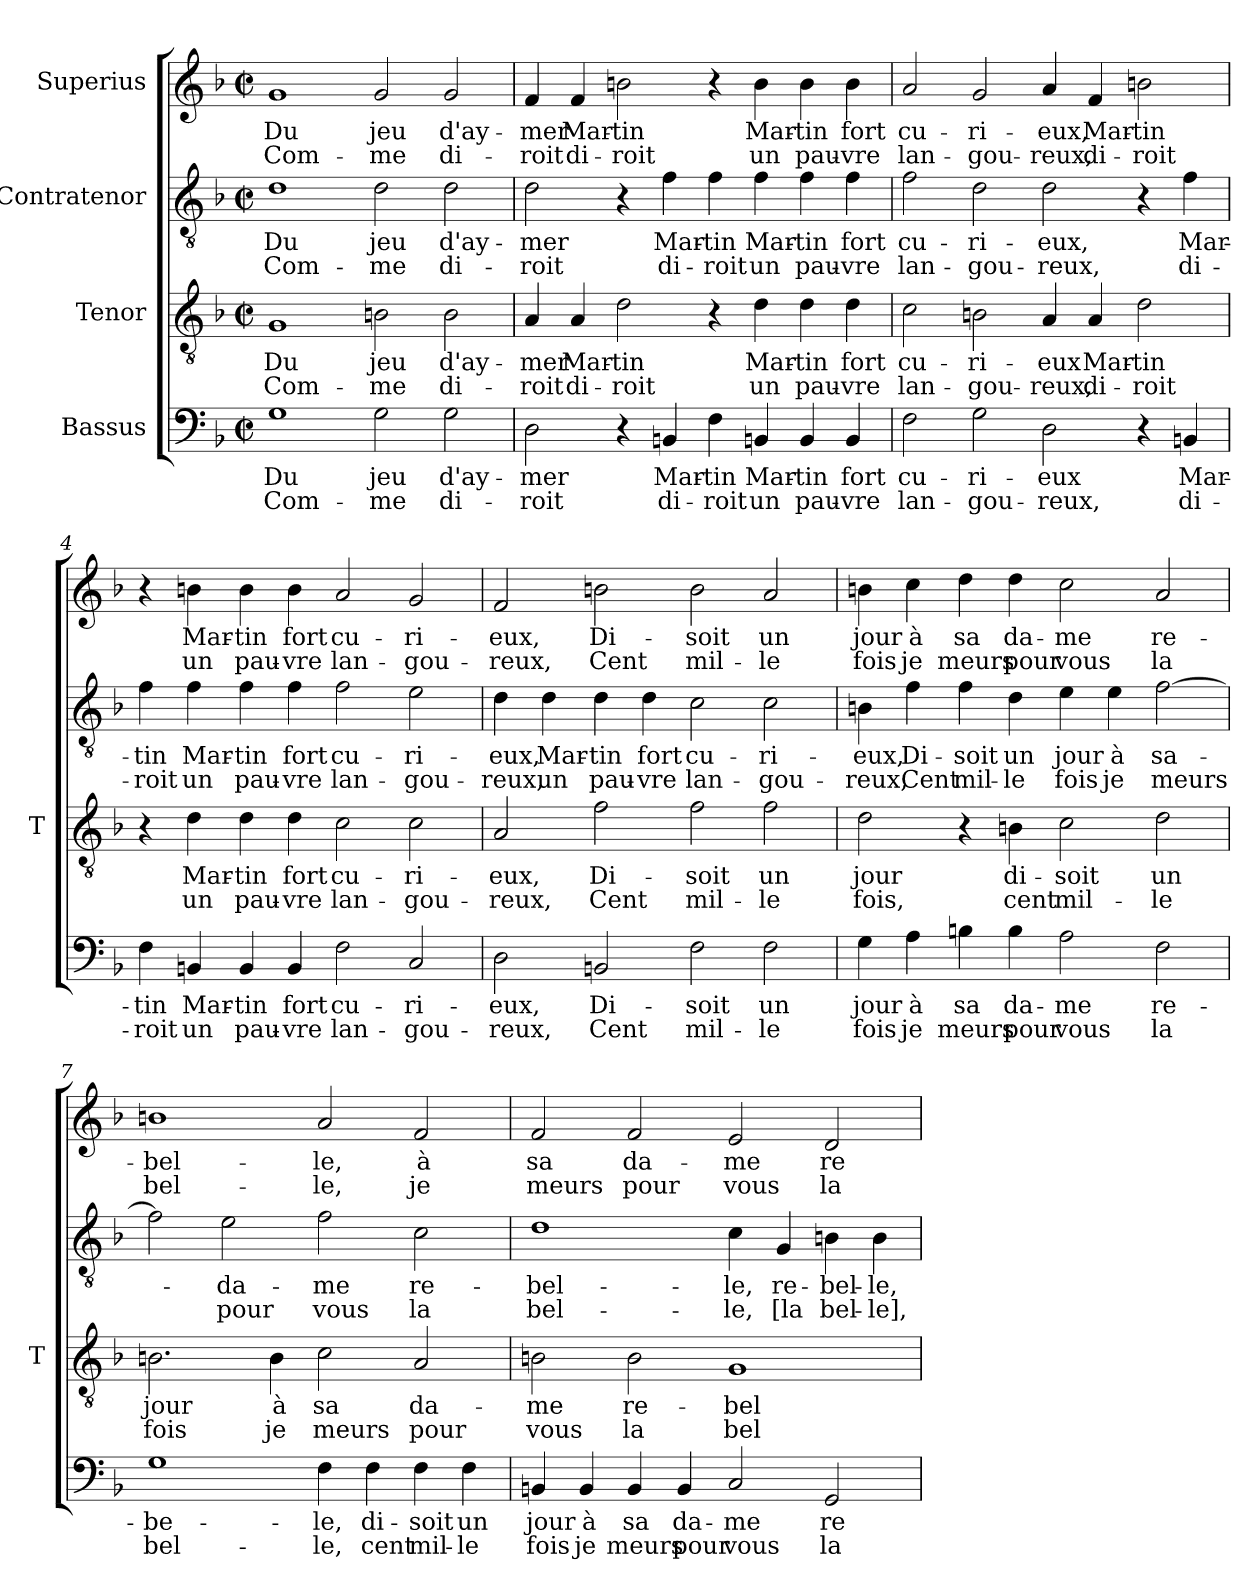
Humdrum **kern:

**kern	**text	**text	**kern	**text	**text	**kern	**text	**text	**kern	**text	**text
*part4	*part4	*part4	*part3	*part3	*part3	*part2	*part2	*part2	*part1	*part1	*part1
*staff4	*staff4	*staff4	*staff3	*staff3	*staff3	*staff2	*staff2	*staff2	*staff1	*staff1	*staff1
*I"Bassus	*	*	*I"Tenor	*	*	*I"Contratenor	*	*	*I"Superius	*	*
*	*	*	*I'T	*	*	*	*	*	*	*	*
*clefF4	*	*	*clefGv2	*	*	*clefGv2	*	*	*clefG2	*	*
*k[b-]	*	*	*k[b-]	*	*	*k[b-]	*	*	*k[b-]	*	*
*F:	*	*	*F:	*	*	*F:	*	*	*F:	*	*
*M2/2	*	*	*M2/2	*	*	*M2/2	*	*	*M2/2	*	*
*met(c|)	*	*	*met(c|)	*	*	*met(c|)	*	*	*met(c|)	*	*
=1	=1	=1	=1	=1	=1	=1	=1	=1	=1	=1	=1
1G	-Du	Com-	1G	-Du	Com-	1d	-Du	Com-	1g	-Du	Com-
2G	-jeu	-me	2Bn	-jeu	-me	2d	-jeu	-me	2g	-jeu	-me
2G	d'ay-	di-	2B	d'ay-	di-	2d	d'ay-	di-	2g	d'ay-	di-
=2	=2	=2	=2	=2	=2	=2	=2	=2	=2	=2	=2
2D	-mer	-roit	4A	-mer	-roit	2d	-mer	-roit	4f	-mer	-roit
.	.	.	4A	Mar-	di-	.	.	.	4f	Mar-	di-
4r	.	.	2d	-tin	-roit	4r	.	.	2bn	-tin	-roit
4BBn	Mar-	di-	.	.	.	4f	Mar-	di-	.	.	.
4F	-tin	-roit	4r	.	.	4f	-tin	-roit	4r	.	.
4BBn	Mar-	-un	4d	Mar-	-un	4f	Mar-	-un	4b	Mar-	-un
4BB	-tin	pau-	4d	-tin	pau-	4f	-tin	pau-	4b	-tin	pau-
4BB	-fort	-vre	4d	-fort	-vre	4fi	-fort	-vre	4b	-fort	-vre
=3	=3	=3	=3	=3	=3	=3	=3	=3	=3	=3	=3
2F	cu-	lan-	2c	cu-	lan-	2f	cu-	lan-	2a	cu-	lan-
2G	ri-	gou-	2Bn	ri-	gou-	2d	ri-	gou-	2g	ri-	gou-
2D	-eux	-reux,	4A	-eux	-reux,	2d	-eux,	-reux,	4a	-eux,	-reux,
.	.	.	4A	Mar-	di-	.	.	.	4f	Mar-	di-
4r	.	.	2d	-tin	-roit	4r	.	.	2bn	-tin	-roit
4BBn	Mar-	di-	.	.	.	4f	Mar-	di-	.	.	.
=4	=4	=4	=4	=4	=4	=4	=4	=4	=4	=4	=4
4F	-tin	-roit	4r	.	.	4f	-tin	-roit	4r	.	.
4BBn	Mar-	-un	4d	Mar-	-un	4f	Mar-	-un	4bn	Mar-	-un
4BB	-tin	pau-	4d	-tin	pau-	4f	-tin	pau-	4b	-tin	pau-
4BB	-fort	-vre	4d	-fort	-vre	4f	-fort	-vre	4b	-fort	-vre
2F	cu-	lan-	2c	cu-	lan-	2f	cu-	lan-	2a	cu-	lan-
2C	ri-	gou-	2c	ri-	gou-	2e	ri-	gou-	2g	ri-	gou-
=5	=5	=5	=5	=5	=5	=5	=5	=5	=5	=5	=5
2D	-eux,	-reux,	2A	-eux,	-reux,	4d	-eux,	-reux,	2f	-eux,	-reux,
.	.	.	.	.	.	4d	Mar-	-un	.	.	.
2BBn	Di-	-Cent	2f	Di-	-Cent	4d	-tin	pau-	2bn	Di-	-Cent
.	.	.	.	.	.	4d	-fort	-vre	.	.	.
2F	-soit	mil-	2f	-soit	mil-	2c	cu-	lan-	2b	-soit	mil-
2F	-un	-le	2f	-un	-le	2c	ri-	gou-	2a	-un	-le
=6	=6	=6	=6	=6	=6	=6	=6	=6	=6	=6	=6
4G	-jour	-fois	2d	-jour	-fois,	4Bn	-eux,	-reux,	4bn	-jour	-fois
4A	-à	-je	.	.	.	4f	Di-	-Cent	4cc	-à	-je
4Bn	-sa	-meurs	4r	.	.	4f	-soit	mil-	4dd	-sa	-meurs
4B	da-	-pour	4Bn	di-	-cent	4d	-un	-le	4dd	da-	-pour
2A	-me	-vous	2c	-soit	mil-	4e	-jour	-fois	2cc	-me	-vous
.	.	.	.	.	.	4e	-à	-je	.	.	.
2F	re-	-la	2d	-un	-le	[2f	sa-	-meurs	2a	re-	-la
=7	=7	=7	=7	=7	=7	=7	=7	=7	=7	=7	=7
1G	be-	bel-	2.Bn	-jour	-fois	2f]	.	.	1bn	bel-	bel-
.	.	.	.	.	.	2e	da-	-pour	.	.	.
.	.	.	4B	-à	-je	.	.	.	.	.	.
4F	-le,	-le,	2c	-sa	-meurs	2f	-me	-vous	2a	-le,	-le,
4F	di-	-cent	.	.	.	.	.	.	.	.	.
4F	-soit	mil-	2A	da-	-pour	2c	re-	-la	2f	-à	-je
4F	-un	-le	.	.	.	.	.	.	.	.	.
!!LO:PB:g=z
=8	=8	=8	=8	=8	=8	=8	=8	=8	=8	=8	=8
4BBn	-jour	-fois	2Bn	-me	-vous	1d	bel-	bel-	2f	-sa	-meurs
4BB	-à	-je	.	.	.	.	.	.	.	.	.
4BB	-sa	-meurs	2B	re-	-la	.	.	.	2f	da-	-pour
4BB	da-	-pour	.	.	.	.	.	.	.	.	.
2C	-me	-vous	1G	bel-	bel-	4c	-le,	-le,	2e	-me	-vous
.	.	.	.	.	.	4G	re-	-[la	.	.	.
2GG	re-	-la	.	.	.	4Bn	bel-	bel-	2d	re-	-la
.	.	.	.	.	.	4B	-le,	-le],	.	.	.
=	=	=	=	=	=	=	=	=	=	=	=
*-	*-	*-	*-	*-	*-	*-	*-	*-	*-	*-	*-
